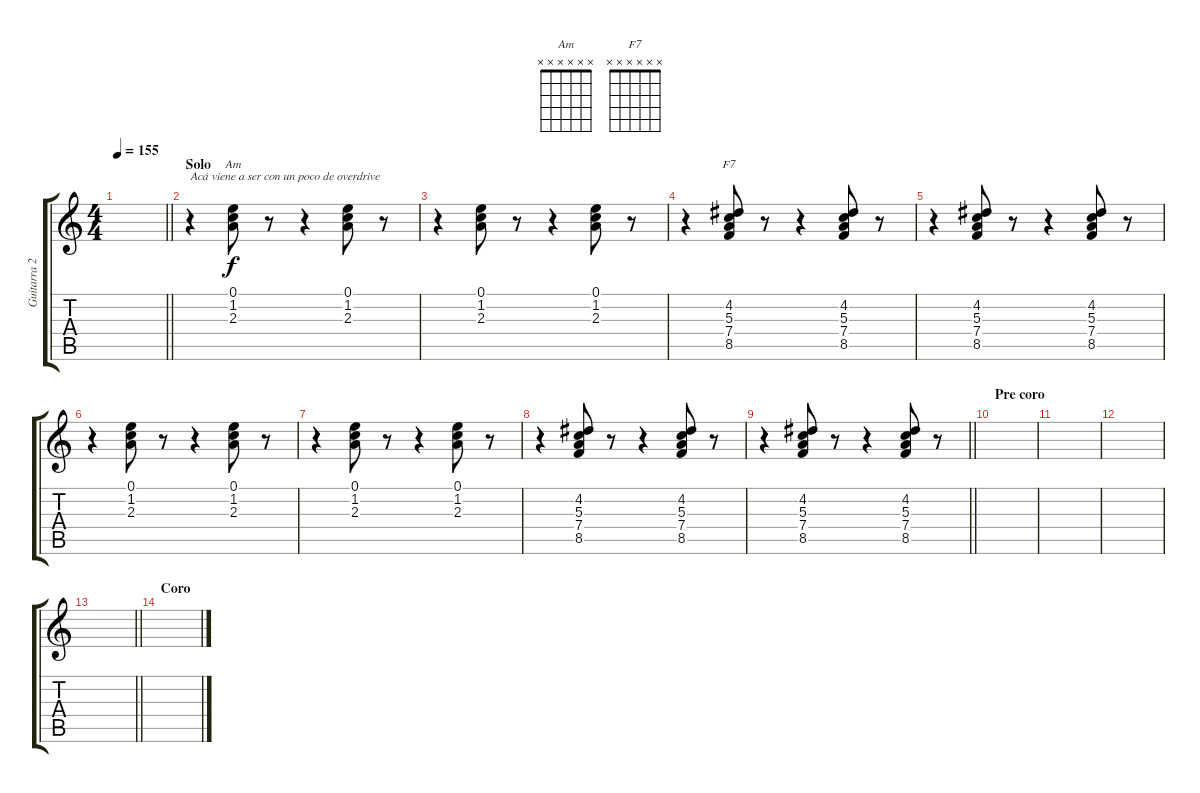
\track ("Guitarra 2" "Guitarra 2") {instrument electricguitarjazz}
\staff {score tabs}
\tuning (E4 B3 G3 D3 A2 E2) {hide}
\chord ("Am" x x x x x x)
\chord ("F7" x x x x x x)
\ts (4 4)
\tempo 155
\clef g2
\barLineRight lightlight
\ks c
|
\section ("" "Solo")
r.4{txt "Acá viene a ser con un poco de overdrive"} (0.1 1.2 2.3).8{ch "Am"} r.8 r.4 (0.1 1.2 2.3).8 r.8 |
r.4 (0.1 1.2 2.3).8 r.8 r.4 (0.1 1.2 2.3).8 r.8 |
r.4 (4.2 5.3 7.4 8.5).8{ch "F7"} r.8 r.4 (4.2 5.3 7.4 8.5).8 r.8 |
r.4 (4.2 5.3 7.4 8.5).8 r.8 r.4 (4.2 5.3 7.4 8.5).8 r.8 |
r.4 (0.1 1.2 2.3).8 r.8 r.4 (0.1 1.2 2.3).8 r.8 |
r.4 (0.1 1.2 2.3).8 r.8 r.4 (0.1 1.2 2.3).8 r.8 |
r.4 (4.2 5.3 7.4 8.5).8 r.8 r.4 (4.2 5.3 7.4 8.5).8 r.8 |
\barLineRight lightlight
r.4 (4.2 5.3 7.4 8.5).8 r.8 r.4 (4.2 5.3 7.4 8.5).8 r.8 |
\section ("" "Pre coro")
|
|
|
\barLineRight lightlight
|
\section ("" "Coro")
